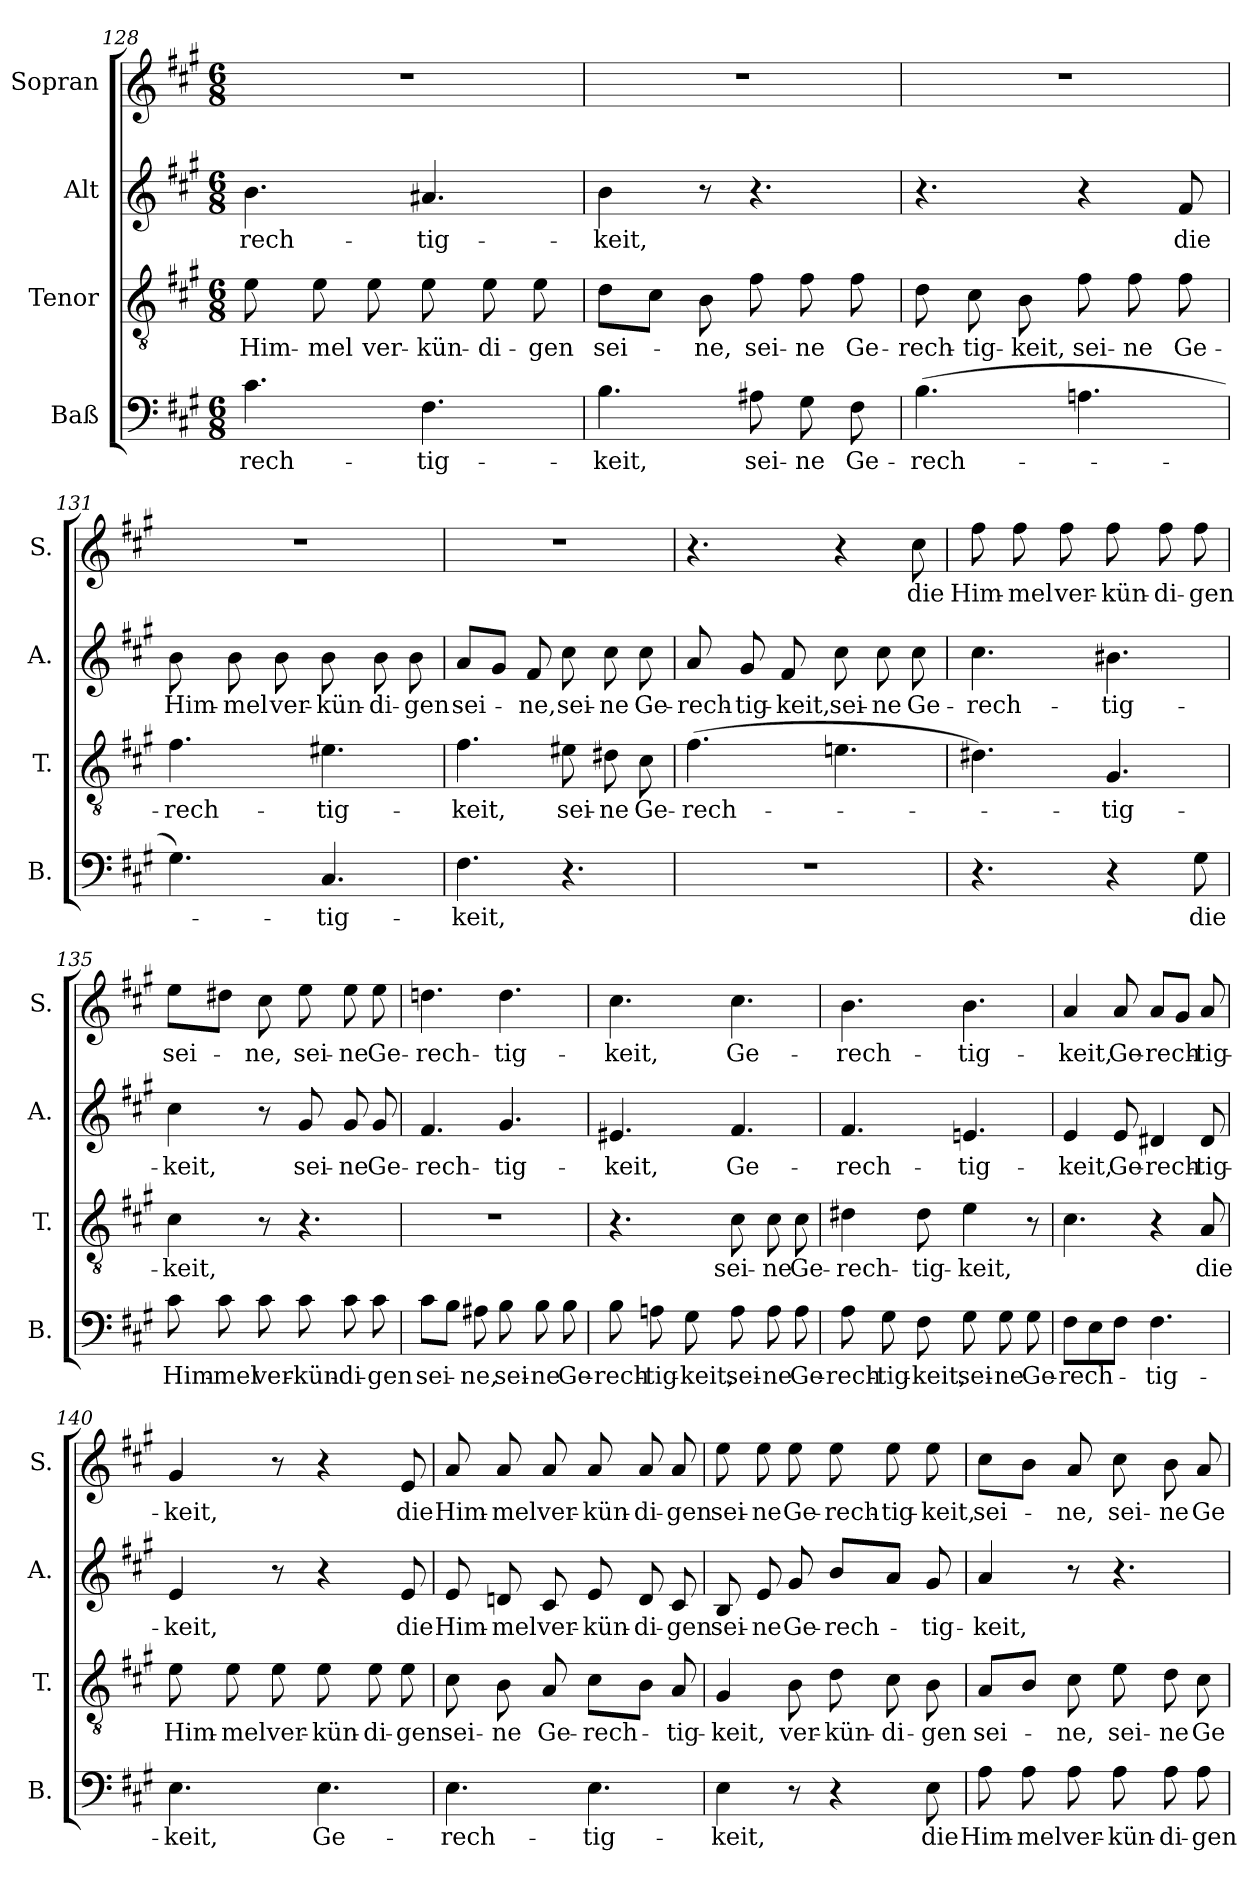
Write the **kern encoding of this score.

**kern	**text	**kern	**text	**kern	**text	**kern	**text
*part4	*part4	*part3	*part3	*part2	*part2	*part1	*part1
*staff4	*staff4	*staff3	*staff3	*staff2	*staff2	*staff1	*staff1
*I"Baß	*	*I"Tenor	*	*I"Alt	*	*I"Sopran	*
*I'B.	*	*I'T.	*	*I'A.	*	*I'S.	*
*clefF4	*	*clefGv2	*	*clefG2	*	*clefG2	*
*k[f#c#g#]	*	*k[f#c#g#]	*	*k[f#c#g#]	*	*k[f#c#g#]	*
*A:	*	*A:	*	*A:	*	*A:	*
*M6/8	*	*M6/8	*	*M6/8	*	*M6/8	*
=128	=128	=128	=128	=128	=128	=128	=128
!	!LO:LY:b	!	!LO:LY:b	!	!LO:LY:b	!	!
4.c#\	-rech-	8e\	Him-	4.b\	-rech-	2.r	.
!	!	!	!LO:LY:b	!	!	!	!
.	.	8e\	-mel	.	.	.	.
!	!	!	!LO:LY:b	!	!	!	!
.	.	8e\	ver-	.	.	.	.
!	!LO:LY:b	!	!LO:LY:b	!	!LO:LY:b	!	!
4.F#\	-tig-	8e\	-kün-	4.a#X/	-tig-	.	.
!	!	!	!LO:LY:b	!	!	!	!
.	.	8e\	-di-	.	.	.	.
!	!	!	!LO:LY:b	!	!	!	!
.	.	8e\	-gen	.	.	.	.
!!LO:LB:g=z
=129	=129	=129	=129	=129	=129	=129	=129
!	!LO:LY:b	!	!LO:LY:b	!	!LO:LY:b	!	!
4.B\	-keit,	8d\L	sei-	4b\	-keit,	2.r	.
.	.	8c#\J	.	.	.	.	.
!	!	!	!LO:LY:b	!	!	!	!
.	.	8B\	-ne,	8r	.	.	.
!	!LO:LY:b	!	!LO:LY:b	!	!	!	!
8A#X\	sei-	8f#\	sei-	4.r	.	.	.
!	!LO:LY:b	!	!LO:LY:b	!	!	!	!
8G#\	-ne	8f#\	-ne	.	.	.	.
!	!LO:LY:b	!	!LO:LY:b	!	!	!	!
8F#\	Ge-	8f#\	Ge-	.	.	.	.
=130	=130	=130	=130	=130	=130	=130	=130
!	!LO:LY:b	!	!LO:LY:b	!	!	!	!
(>4.B\	-rech-	8d\	-rech-	4.r	.	2.r	.
!	!	!	!LO:LY:b	!	!	!	!
.	.	8c#\	-tig-	.	.	.	.
!	!	!	!LO:LY:b	!	!	!	!
.	.	8B\	-keit,	.	.	.	.
!	!	!	!LO:LY:b	!	!	!	!
4.An\	.	8f#\	sei-	4r	.	.	.
!	!	!	!LO:LY:b	!	!	!	!
.	.	8f#\	-ne	.	.	.	.
!	!	!	!LO:LY:b	!	!LO:LY:b	!	!
.	.	8f#\	Ge-	8f#/	die	.	.
=131	=131	=131	=131	=131	=131	=131	=131
!	!	!	!LO:LY:b	!	!LO:LY:b	!	!
4.G#\)	.	4.f#\	-rech-	8b\	Him-	2.r	.
!	!	!	!	!	!LO:LY:b	!	!
.	.	.	.	8b\	-mel	.	.
!	!	!	!	!	!LO:LY:b	!	!
.	.	.	.	8b\	ver-	.	.
!	!LO:LY:b	!	!LO:LY:b	!	!LO:LY:b	!	!
4.C#/	-tig-	4.e#X\	-tig-	8b\	-kün-	.	.
!	!	!	!	!	!LO:LY:b	!	!
.	.	.	.	8b\	-di-	.	.
!	!	!	!	!	!LO:LY:b	!	!
.	.	.	.	8b\	-gen	.	.
=132	=132	=132	=132	=132	=132	=132	=132
!	!LO:LY:b	!	!LO:LY:b	!	!LO:LY:b	!	!
4.F#\	-keit,	4.f#\	-keit,	8a/L	sei-	2.r	.
.	.	.	.	8g#/J	.	.	.
!	!	!	!	!	!LO:LY:b	!	!
.	.	.	.	8f#/	-ne,	.	.
!	!	!	!LO:LY:b	!	!LO:LY:b	!	!
4.r	.	8e#X\	sei-	8cc#\	sei-	.	.
!	!	!	!LO:LY:b	!	!LO:LY:b	!	!
.	.	8d#X\	-ne	8cc#\	-ne	.	.
!	!	!	!LO:LY:b	!	!LO:LY:b	!	!
.	.	8c#\	Ge-	8cc#\	Ge-	.	.
!!LO:PB:g=z
=133	=133	=133	=133	=133	=133	=133	=133
!	!	!	!LO:LY:b	!	!LO:LY:b	!	!
2.r	.	(>4.f#\	-rech-	8a/	-rech-	4.r	.
!	!	!	!	!	!LO:LY:b	!	!
.	.	.	.	8g#/	-tig-	.	.
!	!	!	!	!	!LO:LY:b	!	!
.	.	.	.	8f#/	-keit,	.	.
!	!	!	!	!	!LO:LY:b	!	!
.	.	4.en\	.	8cc#\	sei-	4r	.
!	!	!	!	!	!LO:LY:b	!	!
.	.	.	.	8cc#\	-ne	.	.
!	!	!	!	!	!LO:LY:b	!	!LO:LY:b
.	.	.	.	8cc#\	Ge-	8cc#\	die
=134	=134	=134	=134	=134	=134	=134	=134
!	!	!	!	!	!LO:LY:b	!	!LO:LY:b
4.r	.	4.d#X\)	.	4.cc#\	-rech-	8ff#\	Him-
!	!	!	!	!	!	!	!LO:LY:b
.	.	.	.	.	.	8ff#\	-mel
!	!	!	!	!	!	!	!LO:LY:b
.	.	.	.	.	.	8ff#\	ver-
!	!	!	!LO:LY:b	!	!LO:LY:b	!	!LO:LY:b
4r	.	4.G#/	-tig-	4.b#X\	-tig-	8ff#\	-kün-
!	!	!	!	!	!	!	!LO:LY:b
.	.	.	.	.	.	8ff#\	-di-
!	!LO:LY:b	!	!	!	!	!	!LO:LY:b
8G#\	die	.	.	.	.	8ff#\	-gen
=135	=135	=135	=135	=135	=135	=135	=135
!	!LO:LY:b	!	!LO:LY:b	!	!LO:LY:b	!	!LO:LY:b
8c#\	Him-	4c#\	-keit,	4cc#\	-keit,	8ee\L	sei-
!	!LO:LY:b	!	!	!	!	!	!
8c#\	-mel	.	.	.	.	8dd#X\J	.
!	!LO:LY:b	!	!	!	!	!	!LO:LY:b
8c#\	ver-	8r	.	8r	.	8cc#\	-ne,
!	!LO:LY:b	!	!	!	!LO:LY:b	!	!LO:LY:b
8c#\	-kün-	4.r	.	8g#/	sei-	8ee\	sei-
!	!LO:LY:b	!	!	!	!LO:LY:b	!	!LO:LY:b
8c#\	-di-	.	.	8g#/	-ne	8ee\	-ne
!	!LO:LY:b	!	!	!	!LO:LY:b	!	!LO:LY:b
8c#\	-gen	.	.	8g#/	Ge-	8ee\	Ge-
=136	=136	=136	=136	=136	=136	=136	=136
!	!LO:LY:b	!	!	!	!LO:LY:b	!	!LO:LY:b
8c#\L	sei-	2.r	.	4.f#/	-rech-	4.ddn\	-rech-
8B\J	.	.	.	.	.	.	.
!	!LO:LY:b	!	!	!	!	!	!
8A#X\	-ne,	.	.	.	.	.	.
!	!LO:LY:b	!	!	!	!LO:LY:b	!	!LO:LY:b
8B\	sei-	.	.	4.g#/	-tig-	4.dd\	-tig-
!	!LO:LY:b	!	!	!	!	!	!
8B\	-ne	.	.	.	.	.	.
!	!LO:LY:b	!	!	!	!	!	!
8B\	Ge-	.	.	.	.	.	.
!!LO:LB:g=z
=137	=137	=137	=137	=137	=137	=137	=137
!	!LO:LY:b	!	!	!	!LO:LY:b	!	!LO:LY:b
8B\	-rech-	4.r	.	4.e#X/	-keit,	4.cc#\	-keit,
!	!LO:LY:b	!	!	!	!	!	!
8An\	-tig-	.	.	.	.	.	.
!	!LO:LY:b	!	!	!	!	!	!
8G#\	-keit,	.	.	.	.	.	.
!	!LO:LY:b	!	!LO:LY:b	!	!LO:LY:b	!	!LO:LY:b
8A\	sei-	8c#\	sei-	4.f#/	Ge-	4.cc#\	Ge-
!	!LO:LY:b	!	!LO:LY:b	!	!	!	!
8A\	-ne	8c#\	-ne	.	.	.	.
!	!LO:LY:b	!	!LO:LY:b	!	!	!	!
8A\	Ge-	8c#\	Ge-	.	.	.	.
=138	=138	=138	=138	=138	=138	=138	=138
!	!LO:LY:b	!	!LO:LY:b	!	!LO:LY:b	!	!LO:LY:b
8A\	-rech-	4d#X\	-rech-	4.f#/	-rech-	4.b\	-rech-
!	!LO:LY:b	!	!	!	!	!	!
8G#\	-tig-	.	.	.	.	.	.
!	!LO:LY:b	!	!LO:LY:b	!	!	!	!
8F#\	-keit,	8d#\	-tig-	.	.	.	.
!	!LO:LY:b	!	!LO:LY:b	!	!LO:LY:b	!	!LO:LY:b
8G#\	sei-	4e\	-keit,	4.en/	-tig-	4.b\	-tig-
!	!LO:LY:b	!	!	!	!	!	!
8G#\	-ne	.	.	.	.	.	.
!	!LO:LY:b	!	!	!	!	!	!
8G#\	Ge-	8r	.	.	.	.	.
=139	=139	=139	=139	=139	=139	=139	=139
!	!LO:LY:b	!	!	!	!LO:LY:b	!	!LO:LY:b
8F#\L	-rech-	4.c#\	.	4e/	-keit,	4a/	-keit,
8E\	.	.	.	.	.	.	.
!	!	!	!	!	!LO:LY:b	!	!LO:LY:b
8F#\J	.	.	.	8e/	Ge-	8a/	Ge-
!	!LO:LY:b	!	!	!	!LO:LY:b	!	!LO:LY:b
4.F#\	-tig-	4r	.	4d#X/	-rech-	8a/L	-rech-
.	.	.	.	.	.	8g#/J	.
!	!	!	!LO:LY:b	!	!LO:LY:b	!	!LO:LY:b
.	.	8A/	die	8d#/	-tig-	8a/	-tig-
=140	=140	=140	=140	=140	=140	=140	=140
!	!LO:LY:b	!	!LO:LY:b	!	!LO:LY:b	!	!LO:LY:b
4.E\	-keit,	8e\	Him-	4e/	-keit,	4g#/	-keit,
!	!	!	!LO:LY:b	!	!	!	!
.	.	8e\	-mel	.	.	.	.
!	!	!	!LO:LY:b	!	!	!	!
.	.	8e\	ver-	8r	.	8r	.
!	!LO:LY:b	!	!LO:LY:b	!	!	!	!
4.E\	Ge-	8e\	-kün-	4r	.	4r	.
!	!	!	!LO:LY:b	!	!	!	!
.	.	8e\	-di-	.	.	.	.
!	!	!	!LO:LY:b	!	!LO:LY:b	!	!LO:LY:b
.	.	8e\	-gen	8e/	die	8e/	die
!!LO:LB:g=z
=141	=141	=141	=141	=141	=141	=141	=141
!	!LO:LY:b	!	!LO:LY:b	!	!LO:LY:b	!	!LO:LY:b
4.E\	-rech-	8c#\	sei-	8e/	Him-	8a/	Him-
!	!	!	!LO:LY:b	!	!LO:LY:b	!	!LO:LY:b
.	.	8B\	-ne	8dn/	-mel	8a/	-mel
!	!	!	!LO:LY:b	!	!LO:LY:b	!	!LO:LY:b
.	.	8A/	Ge-	8c#/	ver-	8a/	ver-
!	!LO:LY:b	!	!LO:LY:b	!	!LO:LY:b	!	!LO:LY:b
4.E\	-tig-	8c#\L	-rech-	8e/	-kün-	8a/	-kün-
!	!	!	!	!	!LO:LY:b	!	!LO:LY:b
.	.	8B\J	.	8d/	-di-	8a/	-di-
!	!	!	!LO:LY:b	!	!LO:LY:b	!	!LO:LY:b
.	.	8A/	-tig-	8c#/	-gen	8a/	-gen
=142	=142	=142	=142	=142	=142	=142	=142
!	!LO:LY:b	!	!LO:LY:b	!	!LO:LY:b	!	!LO:LY:b
4E\	-keit,	4G#/	-keit,	8B/	sei-	8ee\	sei-
!	!	!	!	!	!LO:LY:b	!	!LO:LY:b
.	.	.	.	8e/	-ne	8ee\	-ne
!	!	!	!LO:LY:b	!	!LO:LY:b	!	!LO:LY:b
8r	.	8B\	ver-	8g#/	Ge-	8ee\	Ge-
!	!	!	!LO:LY:b	!	!LO:LY:b	!	!LO:LY:b
4r	.	8d\	-kün-	8b/L	-rech-	8ee\	-rech-
!	!	!	!LO:LY:b	!	!	!	!LO:LY:b
.	.	8c#\	-di-	8a/J	.	8ee\	-tig-
!	!LO:LY:b	!	!LO:LY:b	!	!LO:LY:b	!	!LO:LY:b
8E\	die	8B\	-gen	8g#/	-tig-	8ee\	-keit,
=143	=143	=143	=143	=143	=143	=143	=143
!	!LO:LY:b	!	!LO:LY:b	!	!LO:LY:b	!	!LO:LY:b
8A\	Him-	8A/L	sei-	4a/	-keit,	8cc#\L	sei-
!	!LO:LY:b	!	!	!	!	!	!
8A\	-mel	8B/J	.	.	.	8b\J	.
!	!LO:LY:b	!	!LO:LY:b	!	!	!	!LO:LY:b
8A\	ver-	8c#\	-ne,	8r	.	8a/	-ne,
!	!LO:LY:b	!	!LO:LY:b	!	!	!	!LO:LY:b
8A\	-kün-	8e\	sei-	4.r	.	8cc#\	sei-
!	!LO:LY:b	!	!LO:LY:b	!	!	!	!LO:LY:b
8A\	-di-	8d\	-ne	.	.	8b\	-ne
!	!LO:LY:b	!	!LO:LY:b	!	!	!	!LO:LY:b
8A\	-gen	8c#\	Ge-	.	.	8a/	Ge-
=	=	=	=	=	=	=	=
*-	*-	*-	*-	*-	*-	*-	*-
